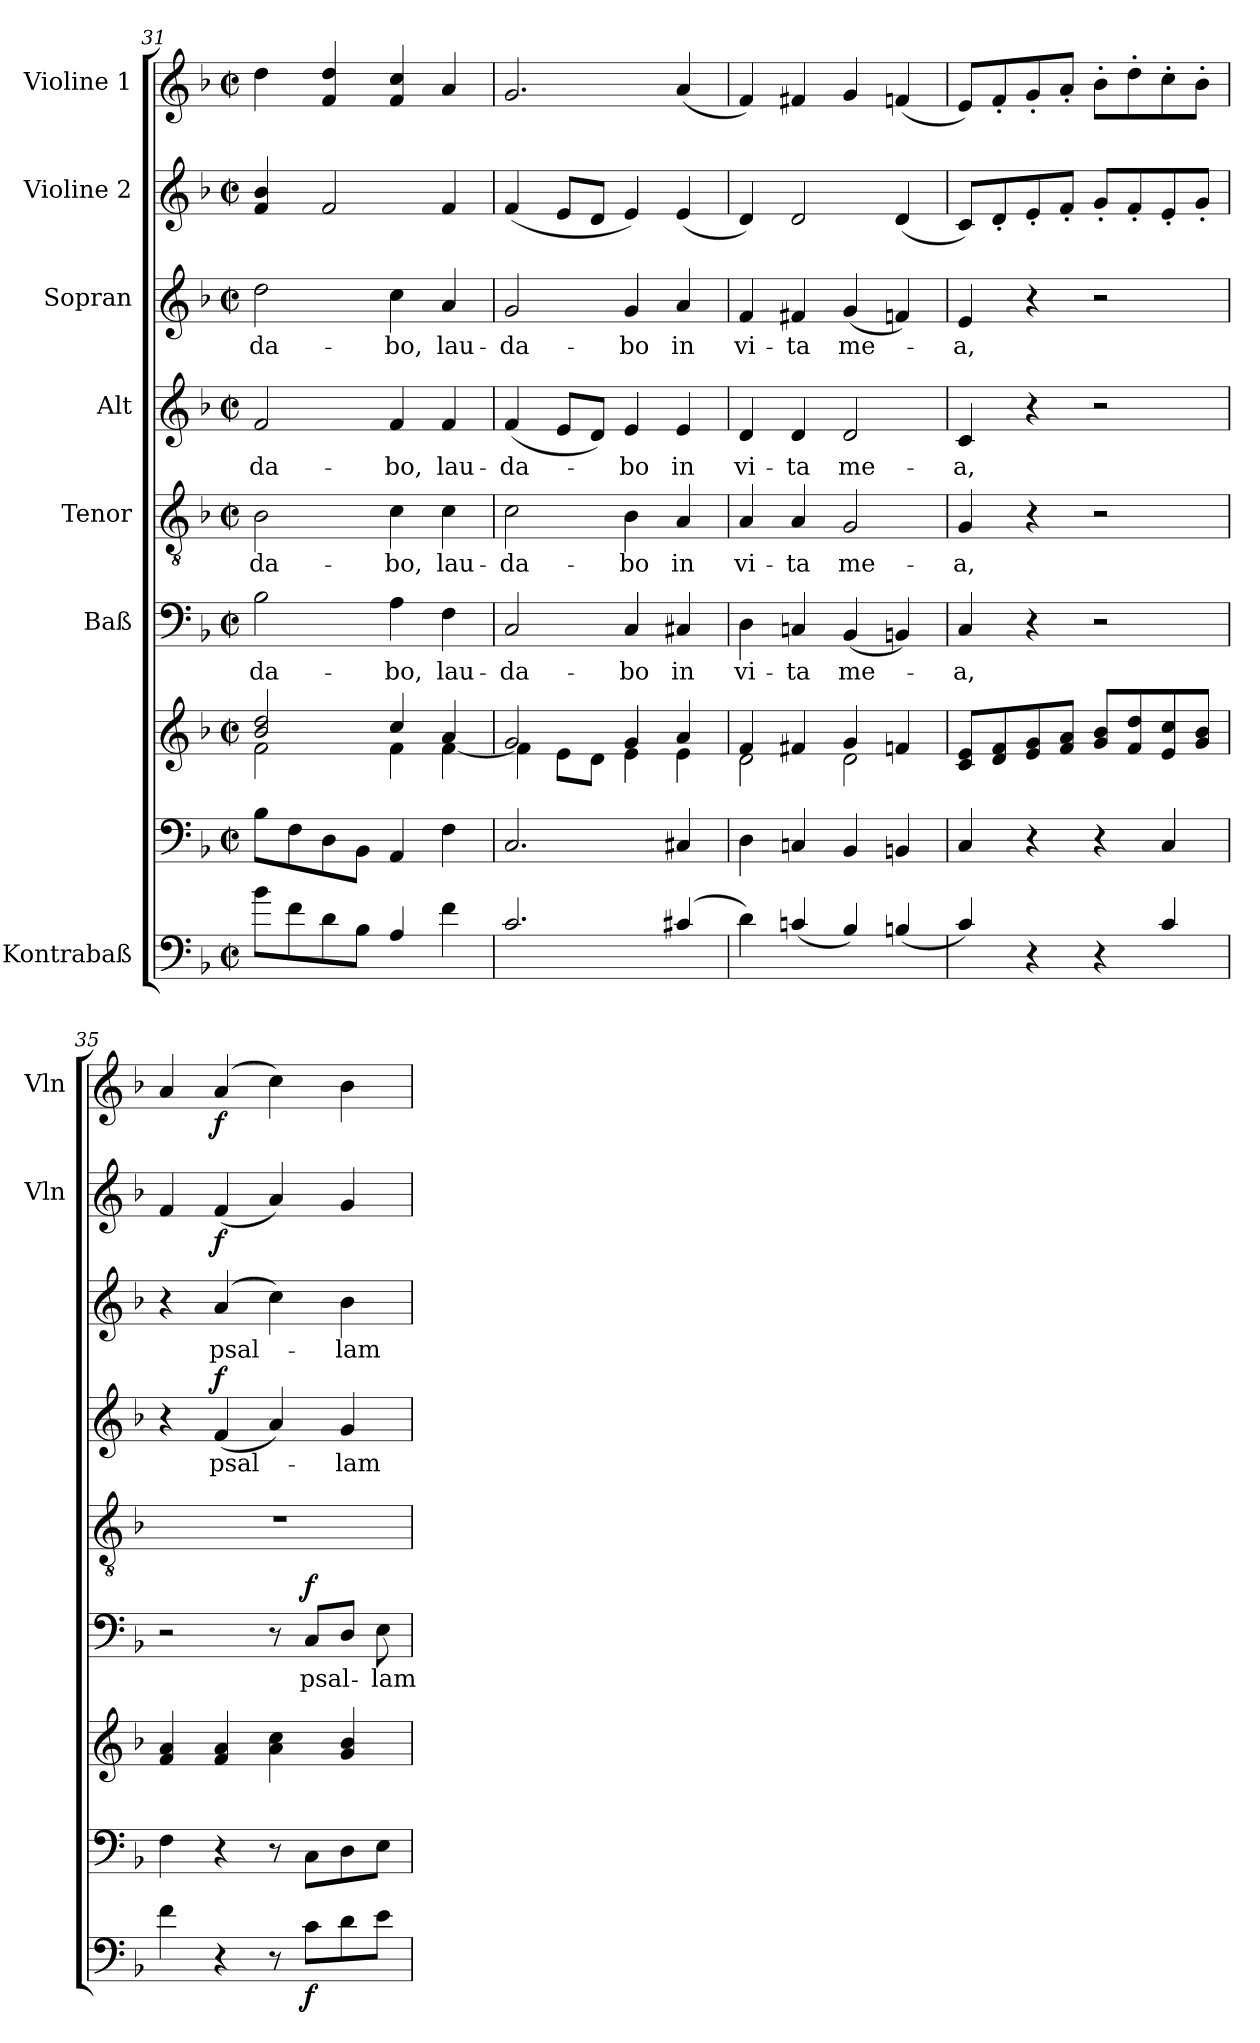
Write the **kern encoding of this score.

**kern	**dynam	**kern	**kern	**kern	**text	**dynam	**kern	**text	**kern	**text	**dynam	**kern	**text	**kern	**dynam	**kern	**dynam
*part8	*part8	*part7	*part7	*part6	*part6	*part6	*part5	*part5	*part4	*part4	*part4	*part3	*part3	*part2	*part2	*part1	*part1
*staff9	*staff9	*staff8	*staff7	*staff6	*staff6	*staff6	*staff5	*staff5	*staff4	*staff4	*staff4	*staff3	*staff3	*staff2	*staff2	*staff1	*staff1
*I"Kontrabaß	*	*	*	*I"Baß	*	*	*I"Tenor	*	*I"Alt	*	*	*I"Sopran	*	*I"Violine 2	*	*I"Violine 1	*
*	*	*	*	*	*	*	*	*	*	*	*	*	*	*I'Vln	*	*I'Vln	*
*clefF4	*	*clefF4	*clefG2	*clefF4	*	*	*clefGv2	*	*clefG2	*	*	*clefG2	*	*clefG2	*	*clefG2	*
*ITrd7c12	*	*	*	*	*	*	*	*	*	*	*	*	*	*	*	*	*
*k[b-]	*	*k[b-]	*k[b-]	*k[b-]	*	*	*k[b-]	*	*k[b-]	*	*	*k[b-]	*	*k[b-]	*	*k[b-]	*
*F:	*	*F:	*F:	*F:	*	*	*F:	*	*F:	*	*	*F:	*	*F:	*	*F:	*
*M2/2	*	*M2/2	*M2/2	*M2/2	*	*	*M2/2	*	*M2/2	*	*	*M2/2	*	*M2/2	*	*M2/2	*
*met(c|)	*	*met(c|)	*met(c|)	*met(c|)	*	*	*met(c|)	*	*met(c|)	*	*	*met(c|)	*	*met(c|)	*	*met(c|)	*
=31	=31	=31	=31	=31	=31	=31	=31	=31	=31	=31	=31	=31	=31	=31	=31	=31	=31
*	*	*	*^	*	*	*	*	*	*	*	*	*	*	*	*	*	*
!	!	!	!	!	!	!LO:LY:b	!	!	!LO:LY:b	!	!LO:LY:b	!	!	!LO:LY:b	!	!	!	!
8B-\L	.	8B-\L	2b-/ 2dd/	2f\	2B-\	-da-	.	2B-\	-da-	2f/	-da-	.	2dd\	-da-	4f/ 4b-/	.	4dd\	.
8F\	.	8F\	.	.	.	.	.	.	.	.	.	.	.	.	.	.	.	.
8D\	.	8D\	.	.	.	.	.	.	.	.	.	.	.	.	2f/	.	4f/ 4dd/	.
8BB-\J	.	8BB-\J	.	.	.	.	.	.	.	.	.	.	.	.	.	.	.	.
!	!	!	!	!	!	!LO:LY:b	!	!	!LO:LY:b	!	!LO:LY:b	!	!	!LO:LY:b	!	!	!	!
4AA/	.	4AA/	4cc/	4f\	4A\	-bo,	.	4c\	-bo,	4f/	-bo,	.	4cc\	-bo,	.	.	4f/ 4cc/	.
!	!	!	!	!	!	!LO:LY:b	!	!	!LO:LY:b	!	!LO:LY:b	!	!	!LO:LY:b	!	!	!	!
4F\	.	4F\	4a/	[<4f\	4F\	lau-	.	4c\	lau-	4f/	lau-	.	4a/	lau-	4f/	.	4a/	.
=32	=32	=32	=32	=32	=32	=32	=32	=32	=32	=32	=32	=32	=32	=32	=32	=32	=32	=32
!	!	!	!	!	!	!LO:LY:b	!	!	!LO:LY:b	!	!LO:LY:b	!	!	!LO:LY:b	!	!	!	!
2.C/	.	2.C/	2g/	4f\]	2C/	-da-	.	2c\	-da-	(<4f/	-da-	.	2g/	-da-	(<4f/	.	2.g/	.
.	.	.	.	8e\L	.	.	.	.	.	8e/L	.	.	.	.	8e/L	.	.	.
.	.	.	.	8d\J	.	.	.	.	.	8d/J)	.	.	.	.	8d/J	.	.	.
!	!	!	!	!	!	!LO:LY:b	!	!	!LO:LY:b	!	!LO:LY:b	!	!	!LO:LY:b	!	!	!	!
.	.	.	4g/	4e\	4C/	-bo	.	4B-\	-bo	4e/	-bo	.	4g/	-bo	4e/)	.	.	.
!	!	!	!	!	!	!LO:LY:b	!	!	!LO:LY:b	!	!LO:LY:b	!	!	!LO:LY:b	!	!	!	!
(4C#X/	.	4C#X/	4a/	4e\	4C#X/	in	.	4A/	in	4e/	in	.	4a/	in	(<4e/	.	(<4a/	.
!!LO:PB:g=z
=33	=33	=33	=33	=33	=33	=33	=33	=33	=33	=33	=33	=33	=33	=33	=33	=33	=33	=33
!	!	!	!	!	!	!LO:LY:b	!	!	!LO:LY:b	!	!LO:LY:b	!	!	!LO:LY:b	!	!	!	!
4D\)	.	4D\	4f/	2d\	4D\	vi-	.	4A/	vi-	4d/	vi-	.	4f/	vi-	4d/)	.	4f/)	.
!	!	!	!	!	!	!LO:LY:b	!	!	!LO:LY:b	!	!LO:LY:b	!	!	!LO:LY:b	!	!	!	!
(<4Cn/	.	4Cn/	4f#X/	.	4Cn/	-ta	.	4A/	-ta	4d/	-ta	.	4f#X/	-ta	2d/	.	4f#X/	.
!	!	!	!	!	!	!LO:LY:b	!	!	!LO:LY:b	!	!LO:LY:b	!	!	!LO:LY:b	!	!	!	!
4BB-/)	.	4BB-/	4g/	2d\	(<4BB-/	me-	.	2G/	me-	2d/	me-	.	(<4g/	me-	.	.	4g/	.
(<4BBn/	.	4BBn/	4fn/	.	4BBn/)	.	.	.	.	.	.	.	4fn/)	.	(<4d/	.	(<4fn/	.
*	*	*	*v	*v	*	*	*	*	*	*	*	*	*	*	*	*	*	*
=34	=34	=34	=34	=34	=34	=34	=34	=34	=34	=34	=34	=34	=34	=34	=34	=34	=34
!	!	!	!	!	!LO:LY:b	!	!	!LO:LY:b	!	!LO:LY:b	!	!	!LO:LY:b	!	!	!	!
4C/)	.	4C/	8c/ 8e/L	4C/	-a,	.	4G/	-a,	4c/	-a,	.	4e/	-a,	8c/L)	.	8e/L)	.
.	.	.	8d/ 8f/	.	.	.	.	.	.	.	.	.	.	8d'</	.	8f'</	.
4r	.	4r	8e/ 8g/	4r	.	.	4r	.	4r	.	.	4r	.	8e'</	.	8g'</	.
.	.	.	8f/ 8a/J	.	.	.	.	.	.	.	.	.	.	8f'</J	.	8a'</J	.
4r	.	4r	8g/ 8b-/L	2r	.	.	2r	.	2r	.	.	2r	.	8g'</L	.	8b-'>\L	.
.	.	.	8f/ 8dd/	.	.	.	.	.	.	.	.	.	.	8f'</	.	8dd'>\	.
4C/	.	4C/	8e/ 8cc/	.	.	.	.	.	.	.	.	.	.	8e'</	.	8cc'>\	.
.	.	.	8g/ 8b-/J	.	.	.	.	.	.	.	.	.	.	8g'</J	.	8b-'>\J	.
=35	=35	=35	=35	=35	=35	=35	=35	=35	=35	=35	=35	=35	=35	=35	=35	=35	=35
4F\	.	4F\	4f/ 4a/	2r	.	.	1r	.	4r	.	.	4r	.	4f/	.	4a/	.
!	!	!	!	!	!	!	!	!	!	!LO:LY:b	!LO:DY:a	!	!LO:LY:b	!	!LO:DY:b	!	!LO:DY:b
4r	.	4r	4f/ 4a/	.	.	.	.	.	(<4f/	psal-	f	(4a/	psal-	(<4f/	f	(4a/	f
8r	.	8r	4a\ 4cc\	8r	.	.	.	.	4a/)	.	.	4cc\)	.	4a/)	.	4cc\)	.
!	!LO:DY:b	!	!	!	!LO:LY:b	!LO:DY:a	!	!	!	!	!	!	!	!	!	!	!
8C\L	f	8C\L	.	8C/L	psal-	f	.	.	.	.	.	.	.	.	.	.	.
!	!	!	!	!	!	!	!	!	!	!LO:LY:b	!	!	!LO:LY:b	!	!	!	!
8D\	.	8D\	4g/ 4b-/	8D/J	.	.	.	.	4g/	-lam	.	4b-\	-lam	4g/	.	4b-\	.
!	!	!	!	!	!LO:LY:b	!	!	!	!	!	!	!	!	!	!	!	!
8E\J	.	8E\J	.	8E\	-lam	.	.	.	.	.	.	.	.	.	.	.	.
=	=	=	=	=	=	=	=	=	=	=	=	=	=	=	=	=	=
*-	*-	*-	*-	*-	*-	*-	*-	*-	*-	*-	*-	*-	*-	*-	*-	*-	*-
